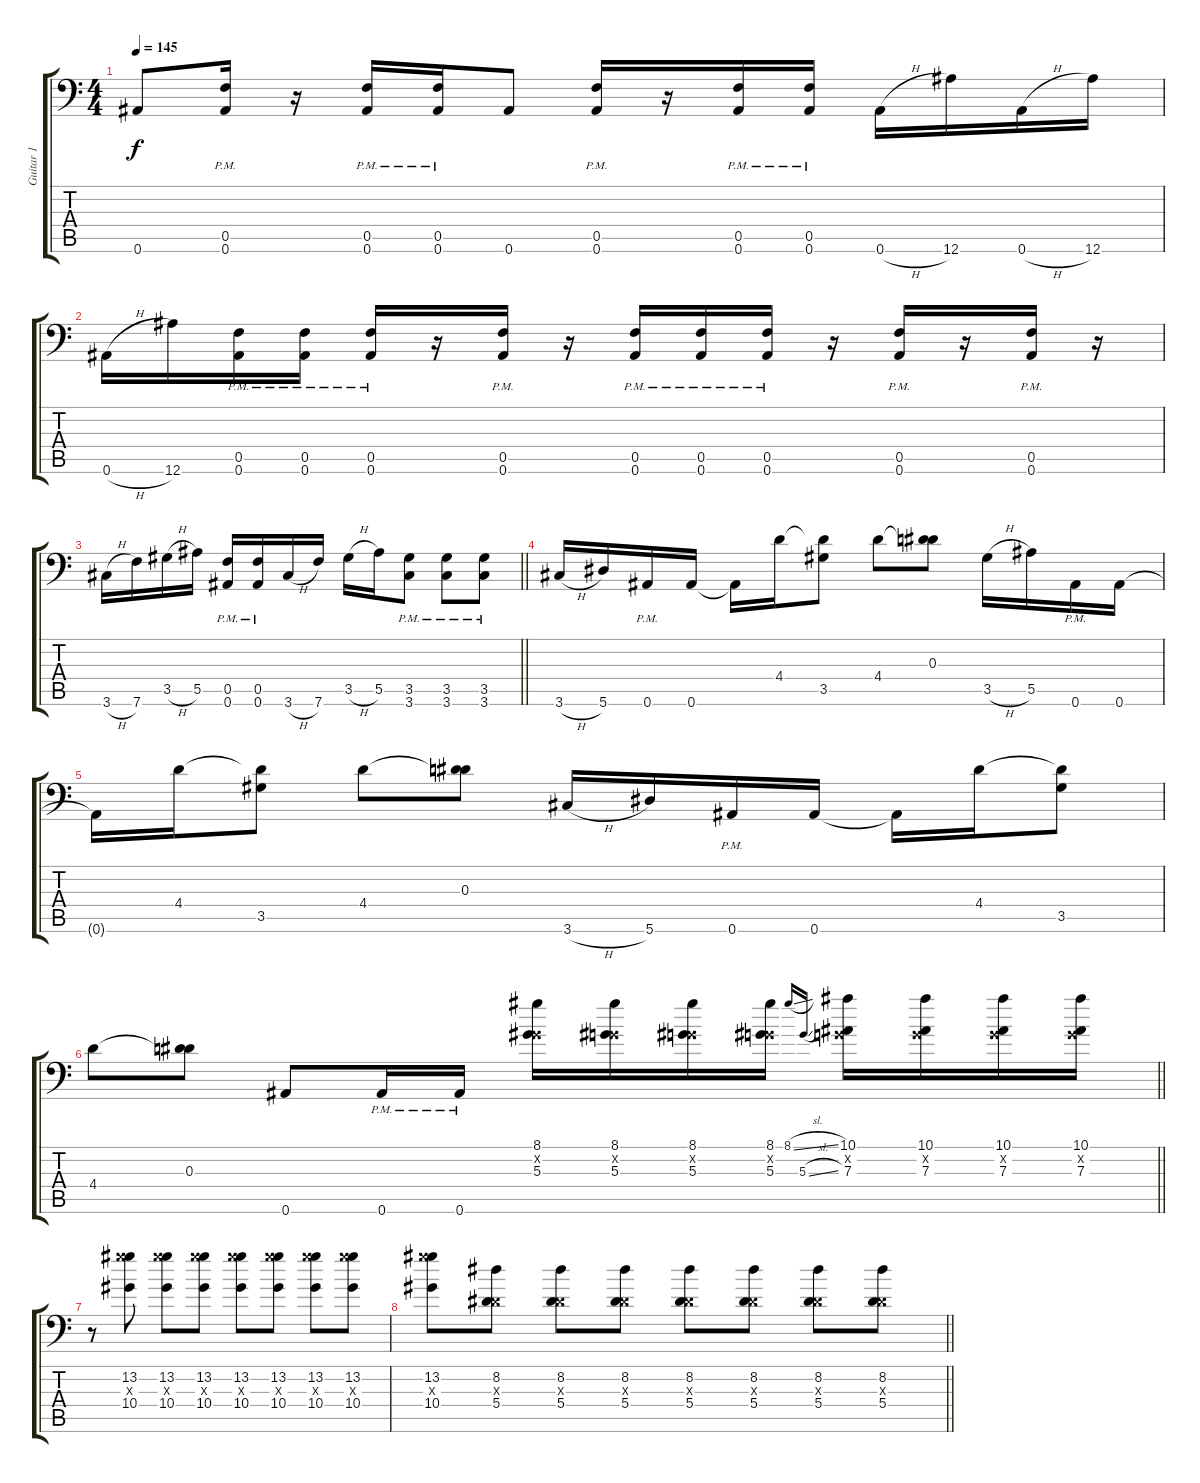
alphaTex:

\track ("Guitar 1" "Guitar 1") {instrument distortionguitar}
\staff {score tabs}
\tuning (C4 G3 Eb3 Bb2 F2 Bb1) {hide}
\ts (4 4)
\tempo 145
\clef f4
\ks c
0.6.8{dy f} (0.5{pm} 0.6{pm}).16 r.16 (0.5{pm} 0.6{pm}).16 (0.5{pm} 0.6{pm}).16 0.6.8 (0.5{pm} 0.6{pm}).16 r.16 (0.5{pm} 0.6{pm}).16 (0.5{pm} 0.6{pm}).16 0.6{h}.16 12.6.16 0.6{h}.16 12.6.16 |
0.6{h}.16 12.6.16 (0.5{pm} 0.6{pm}).16 (0.5{pm} 0.6{pm}).16 (0.5{pm} 0.6{pm}).16 r.16 (0.5{pm} 0.6{pm}).16 r.16 (0.5{pm} 0.6{pm}).16 (0.5{pm} 0.6{pm}).16 (0.5{pm} 0.6{pm}).16 r.16 (0.5{pm} 0.6{pm}).16 r.16 (0.5{pm} 0.6{pm}).16 r.16 |
\barLineRight lightlight
3.6{h}.16 7.6.16 3.5{h}.16 5.5.16 (0.5{pm} 0.6{pm}).16 (0.5{pm} 0.6{pm}).16 3.6{h}.16 7.6.16 3.5{h}.16 5.5.16 (3.5{pm} 3.6{pm}).8 (3.5{pm} 3.6{pm}).8 (3.5{pm} 3.6{pm}).8 |
3.6{h}.16 5.6.16 0.6{pm}.16 0.6.16 0.6{t}.16 4.4.16 (4.4{t} 3.5).8 4.4.8 (0.3 4.4{t}).8 3.5{h}.16 5.5.16 0.6{pm}.16 0.6.16 |
0.6{t}.16 4.4.16 (4.4{t} 3.5).8 4.4.8 (0.3 4.4{t}).8 3.6{h}.16 5.6.16 0.6{pm}.16 0.6.16 0.6{t}.16 4.4.16 (4.4{t} 3.5).8 |
\barLineRight lightlight
4.4.8 (0.3 4.4{t}).8 0.6.8 0.6{pm}.16 0.6{pm}.16 (8.1 0.2{x} 5.3).16{balance 8} (8.1 0.2{x} 5.3).16 (8.1 0.2{x} 5.3).16 (8.1 0.2{x} 5.3).16 8.1{sl}.16{gr onbeat} 5.3{sl}.16{gr onbeat} (10.1 0.2{x} 7.3).16 (10.1 0.2{x} 7.3).16 (10.1 0.2{x} 7.3).16 (10.1 0.2{x} 7.3).16 |
r.8 (13.2 17.3{x} 10.4).8 (13.2 17.3{x} 10.4).8 (13.2 17.3{x} 10.4).8 (13.2 17.3{x} 10.4).8 (13.2 17.3{x} 10.4).8 (13.2 17.3{x} 10.4).8 (13.2 17.3{x} 10.4).8 |
\barLineRight lightlight
(13.2 17.3{x} 10.4).8 (8.2 0.3{x} 5.4).8 (8.2 0.3{x} 5.4).8 (8.2 0.3{x} 5.4).8 (8.2 0.3{x} 5.4).8 (8.2 0.3{x} 5.4).8 (8.2 0.3{x} 5.4).8 (8.2 0.3{x} 5.4).8
